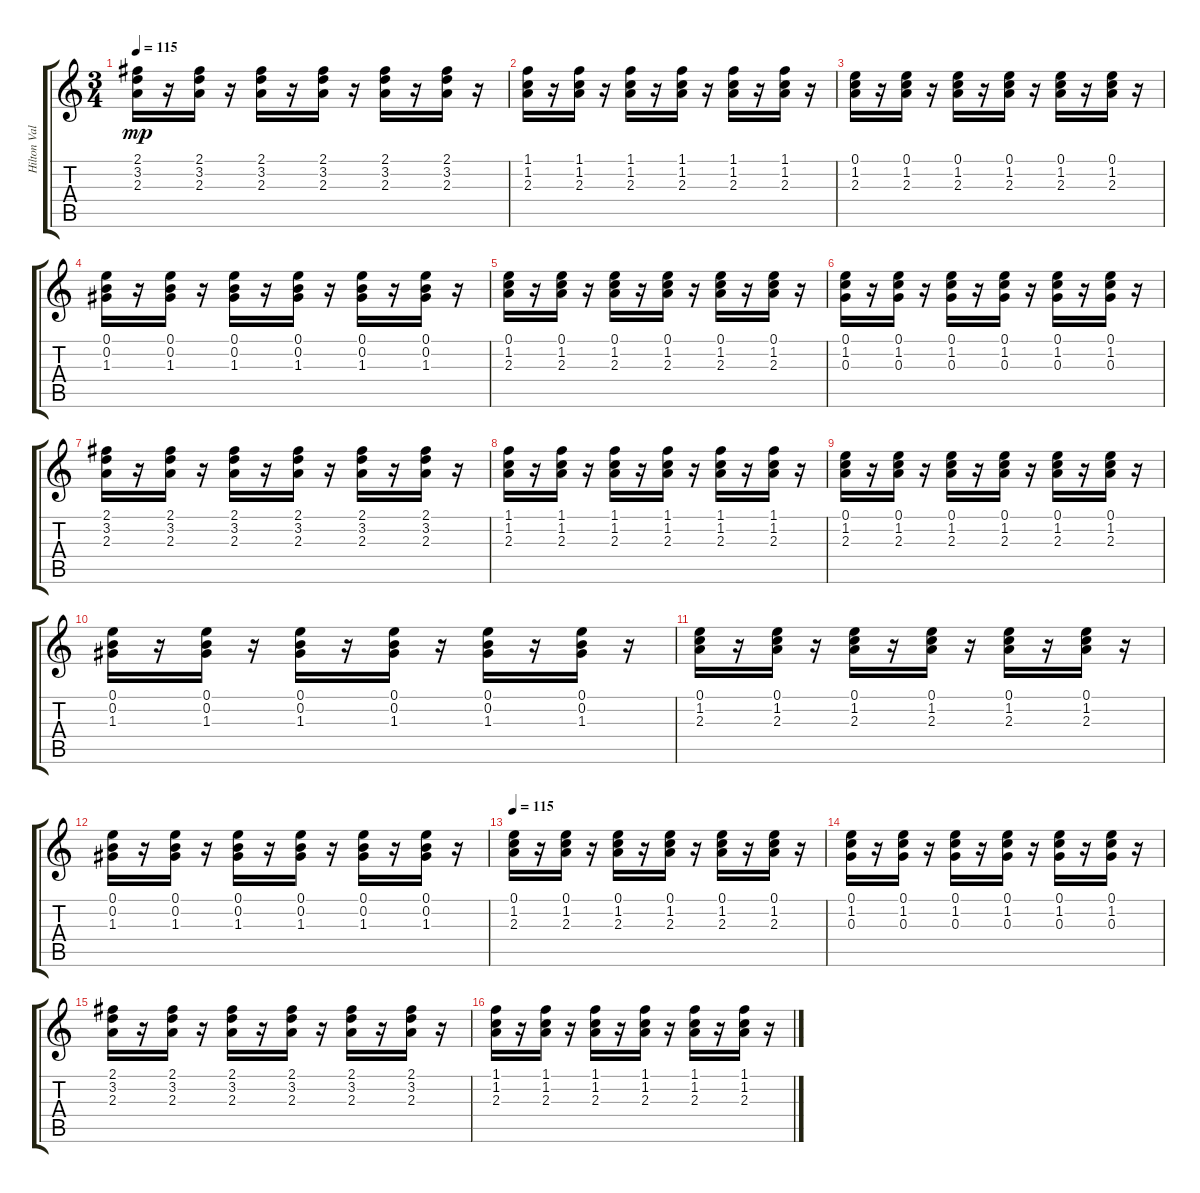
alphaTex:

\track ("Hilton Valentine" "Hilton Val") {instrument electricguitarjazz}
\staff {score tabs}
\tuning (E4 B3 G3 D3 A2 E2) {hide}
\ts (3 4)
\tempo 115
\clef g2
\ks c
(2.1 3.2 2.3).16{dy mp} r.16 (2.1 3.2 2.3).16 r.16 (2.1 3.2 2.3).16 r.16 (2.1 3.2 2.3).16 r.16 (2.1 3.2 2.3).16 r.16 (2.1 3.2 2.3).16 r.16 |
(1.1 1.2 2.3).16 r.16 (1.1 1.2 2.3).16 r.16 (1.1 1.2 2.3).16 r.16 (1.1 1.2 2.3).16 r.16 (1.1 1.2 2.3).16 r.16 (1.1 1.2 2.3).16 r.16 |
(0.1 1.2 2.3).16 r.16 (0.1 1.2 2.3).16 r.16 (0.1 1.2 2.3).16 r.16 (0.1 1.2 2.3).16 r.16 (0.1 1.2 2.3).16 r.16 (0.1 1.2 2.3).16 r.16 |
(0.1 0.2 1.3).16 r.16 (0.1 0.2 1.3).16 r.16 (0.1 0.2 1.3).16 r.16 (0.1 0.2 1.3).16 r.16 (0.1 0.2 1.3).16 r.16 (0.1 0.2 1.3).16 r.16 |
(0.1 1.2 2.3).16 r.16 (0.1 1.2 2.3).16 r.16 (0.1 1.2 2.3).16 r.16 (0.1 1.2 2.3).16 r.16 (0.1 1.2 2.3).16 r.16 (0.1 1.2 2.3).16 r.16 |
(0.1 1.2 0.3).16 r.16 (0.1 1.2 0.3).16 r.16 (0.1 1.2 0.3).16 r.16 (0.1 1.2 0.3).16 r.16 (0.1 1.2 0.3).16 r.16 (0.1 1.2 0.3).16 r.16 |
(2.1 3.2 2.3).16 r.16 (2.1 3.2 2.3).16 r.16 (2.1 3.2 2.3).16 r.16 (2.1 3.2 2.3).16 r.16 (2.1 3.2 2.3).16 r.16 (2.1 3.2 2.3).16 r.16 |
(1.1 1.2 2.3).16 r.16 (1.1 1.2 2.3).16 r.16 (1.1 1.2 2.3).16 r.16 (1.1 1.2 2.3).16 r.16 (1.1 1.2 2.3).16 r.16 (1.1 1.2 2.3).16 r.16 |
(0.1 1.2 2.3).16 r.16 (0.1 1.2 2.3).16 r.16 (0.1 1.2 2.3).16 r.16 (0.1 1.2 2.3).16 r.16 (0.1 1.2 2.3).16 r.16 (0.1 1.2 2.3).16 r.16 |
(0.1 0.2 1.3).16 r.16 (0.1 0.2 1.3).16 r.16 (0.1 0.2 1.3).16 r.16 (0.1 0.2 1.3).16 r.16 (0.1 0.2 1.3).16 r.16 (0.1 0.2 1.3).16 r.16 |
(0.1 1.2 2.3).16 r.16 (0.1 1.2 2.3).16 r.16 (0.1 1.2 2.3).16 r.16 (0.1 1.2 2.3).16 r.16 (0.1 1.2 2.3).16 r.16 (0.1 1.2 2.3).16 r.16 |
(0.1 0.2 1.3).16 r.16 (0.1 0.2 1.3).16 r.16 (0.1 0.2 1.3).16 r.16 (0.1 0.2 1.3).16 r.16 (0.1 0.2 1.3).16 r.16 (0.1 0.2 1.3).16 r.16 |
\tempo 115
(0.1 1.2 2.3).16 r.16 (0.1 1.2 2.3).16 r.16 (0.1 1.2 2.3).16 r.16 (0.1 1.2 2.3).16 r.16 (0.1 1.2 2.3).16 r.16 (0.1 1.2 2.3).16 r.16 |
(0.1 1.2 0.3).16 r.16 (0.1 1.2 0.3).16 r.16 (0.1 1.2 0.3).16 r.16 (0.1 1.2 0.3).16 r.16 (0.1 1.2 0.3).16 r.16 (0.1 1.2 0.3).16 r.16 |
(2.1 3.2 2.3).16 r.16 (2.1 3.2 2.3).16 r.16 (2.1 3.2 2.3).16 r.16 (2.1 3.2 2.3).16 r.16 (2.1 3.2 2.3).16 r.16 (2.1 3.2 2.3).16 r.16 |
(1.1 1.2 2.3).16 r.16 (1.1 1.2 2.3).16 r.16 (1.1 1.2 2.3).16 r.16 (1.1 1.2 2.3).16 r.16 (1.1 1.2 2.3).16 r.16 (1.1 1.2 2.3).16 r.16
